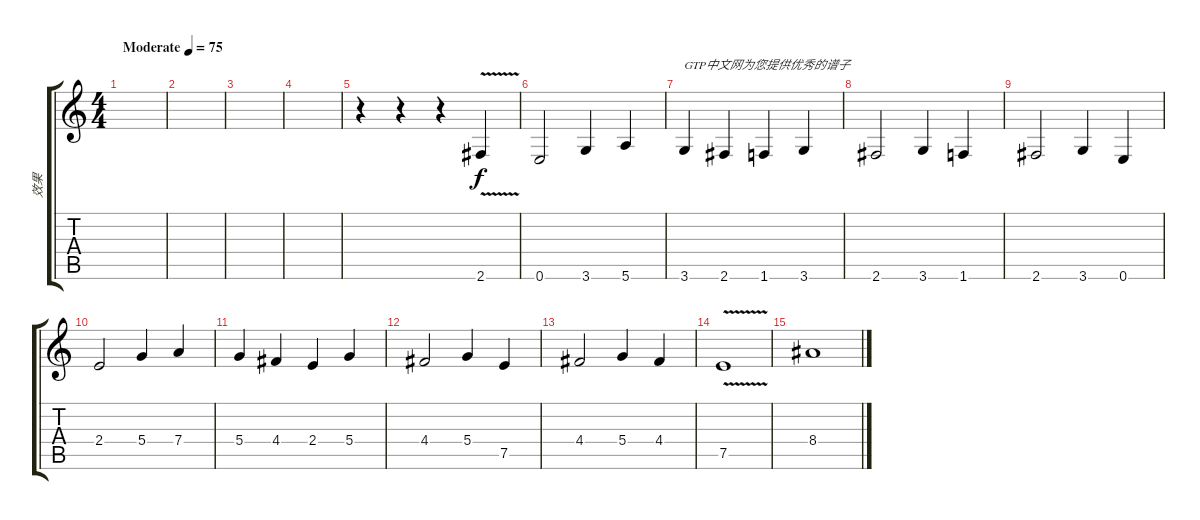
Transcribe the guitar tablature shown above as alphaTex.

\track ("效果" "效果") {instrument guitarharmonics}
\staff {score tabs}
\tuning (E4 B3 G3 D3 A2 E2) {hide}
\ts (4 4)
\tempo (75 "Moderate")
\clef g2
\ks c
|
|
|
|
r.4 r.4 r.4 2.6{v}.4 |
0.6.2 3.6.4 5.6.4 |
3.6.4{txt "GTP中文网为您提供优秀的谱子"} 2.6.4 1.6.4 3.6.4 |
2.6.2 3.6.4 1.6.4 |
2.6.2 3.6.4 0.6.4 |
2.4.2 5.4.4 7.4.4 |
5.4.4 4.4.4 2.4.4 5.4.4 |
4.4.2 5.4.4 7.5.4 |
4.4.2 5.4.4 4.4.4 |
7.5{v}.1 |
8.4.1
